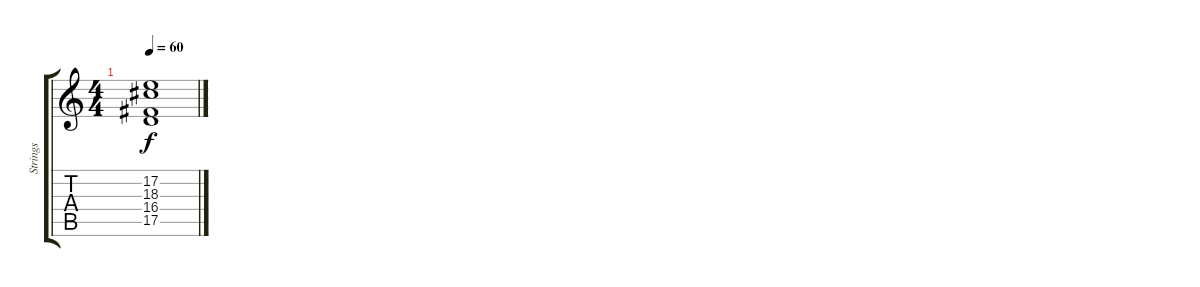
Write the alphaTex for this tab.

\track ("Strings " "Strings ") {instrument stringensemble1 bank 3}
\staff {score tabs}
\tuning (E4 B3 G3 D3 A2 E2) {hide}
\ts (4 4)
\tempo 60
\clef g2
\ks c
(17.2 18.3 16.4 17.5).1{dy f}
